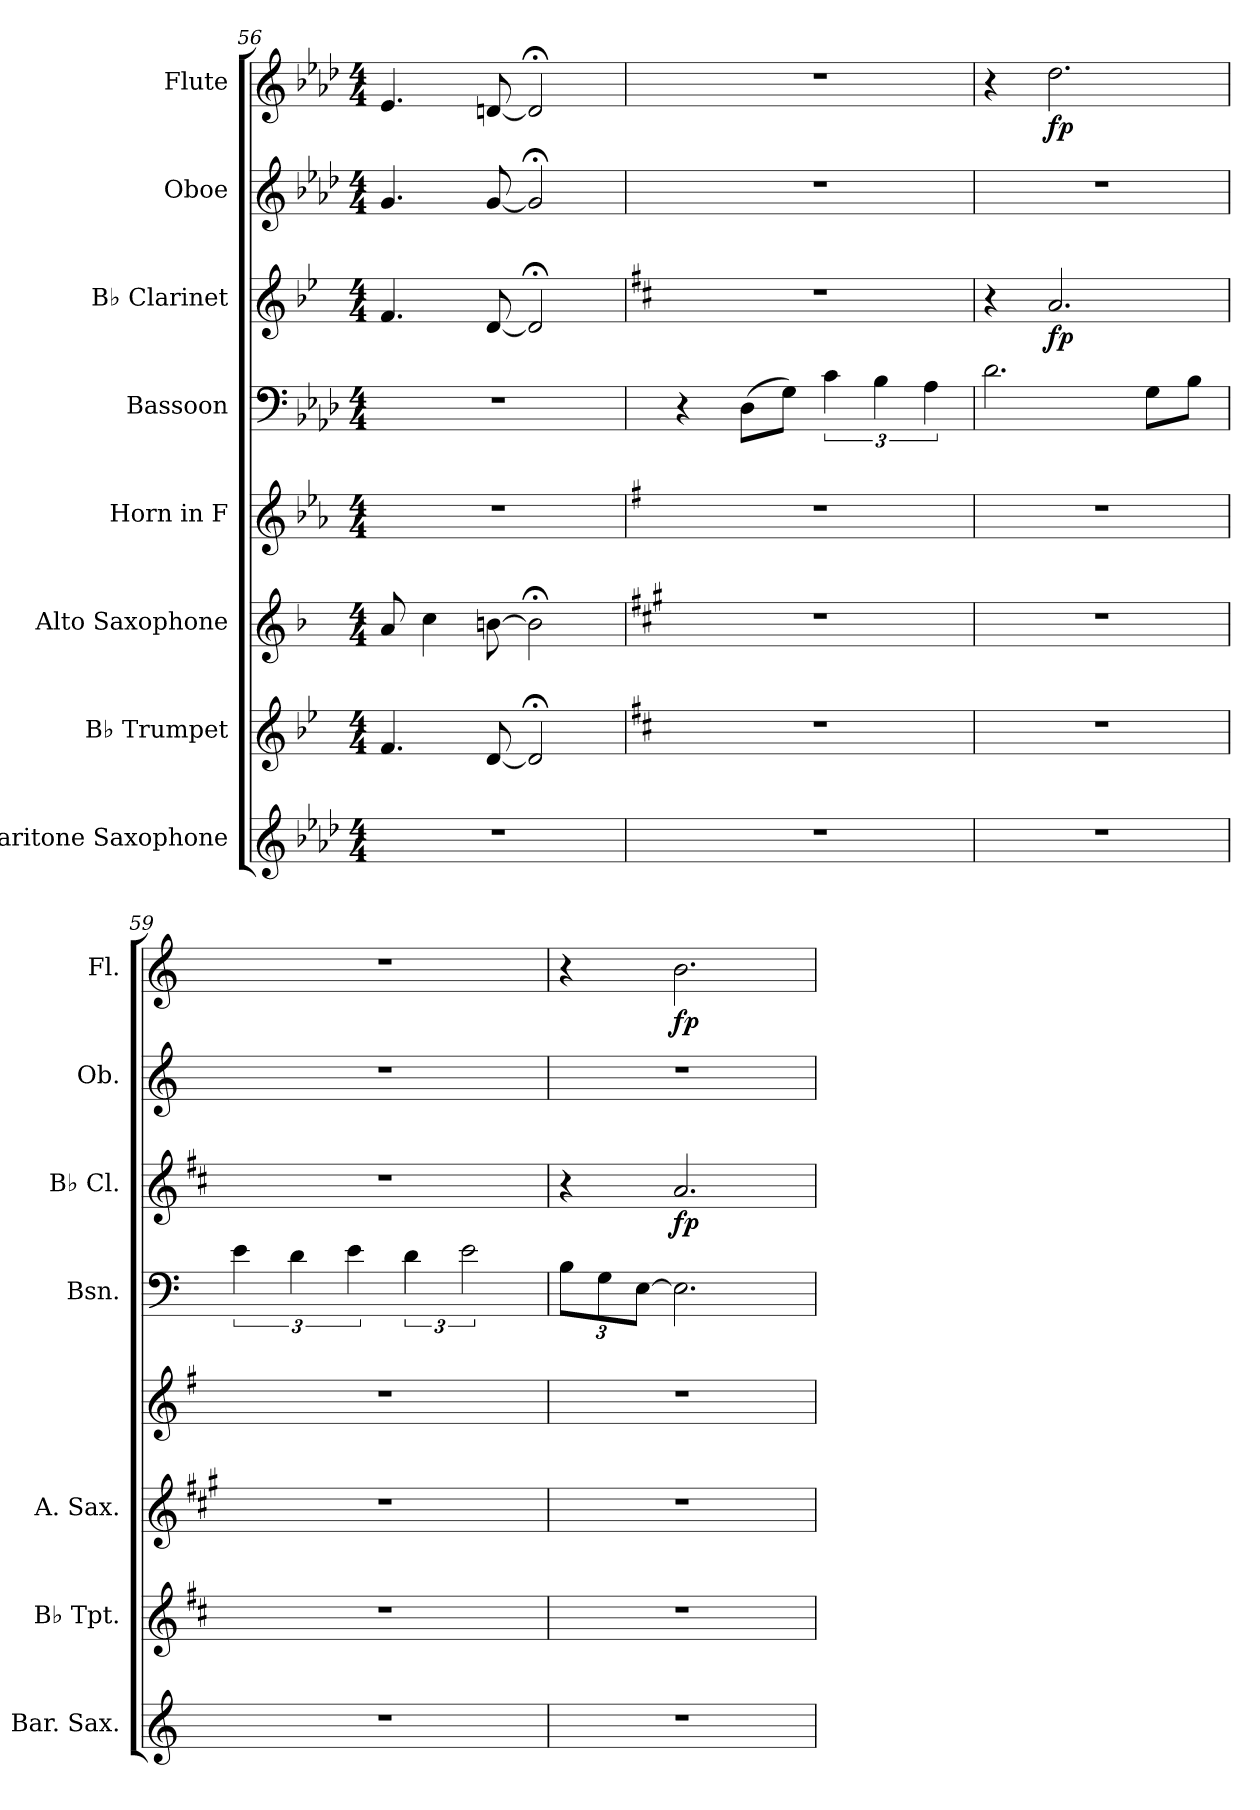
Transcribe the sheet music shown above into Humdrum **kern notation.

**kern	**kern	**kern	**kern	**kern	**kern	**dynam	**kern	**kern	**dynam
*part8	*part7	*part6	*part5	*part4	*part3	*part3	*part2	*part1	*part1
*staff8	*staff7	*staff6	*staff5	*staff4	*staff3	*staff3	*staff2	*staff1	*staff1
*I"Baritone Saxophone	*I"B♭ Trumpet	*I"Alto Saxophone	*I"Horn in F	*I"Bassoon	*I"B♭ Clarinet	*	*I"Oboe	*I"Flute	*
*I'Bar. Sax.	*I'B♭ Tpt.	*I'A. Sax.	*	*I'Bsn.	*I'B♭ Cl.	*	*I'Ob.	*I'Fl.	*
!!LO:PB:g=z
*clefG2	*clefG2	*clefG2	*clefG2	*clefF4	*clefG2	*	*clefG2	*clefG2	*
*ITrd12c21	*ITrd1c2	*ITrd5c9	*ITrd4c7	*	*ITrd1c2	*	*	*	*
*k[b-e-a-d-]	*k[b-e-a-d-]	*k[b-e-a-d-]	*k[b-e-a-d-]	*k[b-e-a-d-]	*k[b-e-a-d-]	*	*k[b-e-a-d-]	*k[b-e-a-d-]	*
*M4/4	*M4/4	*M4/4	*M4/4	*M4/4	*M4/4	*	*M4/4	*M4/4	*
=56	=56	=56	=56	=56	=56	=56	=56	=56	=56
1r	4.e-/	8c/	1r	1r	4.e-/	.	4.g/	4.e-/	.
.	.	4e-\	.	.	.	.	.	.	.
.	[8c/	[8dn\	.	.	[8c/	.	[8g/	[8dn/	.
.	2c;</]	2d;<\]	.	.	2c;</]	.	2g;</]	2d;</]	.
=57	=57	=57	=57	=57	=57	=57	=57	=57	=57
!!LO:REH:place=s1:a:B:fs=14:t=57
*k[]	*k[]	*k[]	*k[]	*k[]	*k[]	*	*k[]	*k[]	*
*	*	*	*	*	*	*	*	*MM68	*
1r	1r	1r	1r	4r	1r	.	1r	1r	.
.	.	.	.	(>8D\L	.	.	.	.	.
.	.	.	.	8G\J)	.	.	.	.	.
.	.	.	.	6c\	.	.	.	.	.
.	.	.	.	6B\	.	.	.	.	.
.	.	.	.	6A\	.	.	.	.	.
=58	=58	=58	=58	=58	=58	=58	=58	=58	=58
1r	1r	1r	1r	2.d\	4r	.	1r	4r	.
!	!	!	!	!	!	!LO:DY:b	!	!	!LO:DY:b
.	.	.	.	.	2.g/	fp	.	2.dd\	fp
.	.	.	.	8G\L	.	.	.	.	.
.	.	.	.	8B\J	.	.	.	.	.
=59	=59	=59	=59	=59	=59	=59	=59	=59	=59
1r	1r	1r	1r	6e\	1r	.	1r	1r	.
.	.	.	.	6d\	.	.	.	.	.
.	.	.	.	6e\	.	.	.	.	.
.	.	.	.	6d\	.	.	.	.	.
.	.	.	.	3e\	.	.	.	.	.
=60	=60	=60	=60	=60	=60	=60	=60	=60	=60
*	*	*	*	*Xbrackettup	*	*	*	*	*
1r	1r	1r	1r	12B\L	4r	.	1r	4r	.
.	.	.	.	12G\	.	.	.	.	.
.	.	.	.	[12E\J	.	.	.	.	.
!	!	!	!	!	!	!LO:DY:b	!	!	!LO:DY:b
.	.	.	.	2.E\]	2.g/	fp	.	2.b\	fp
=	=	=	=	=	=	=	=	=	=
*-	*-	*-	*-	*-	*-	*-	*-	*-	*-
